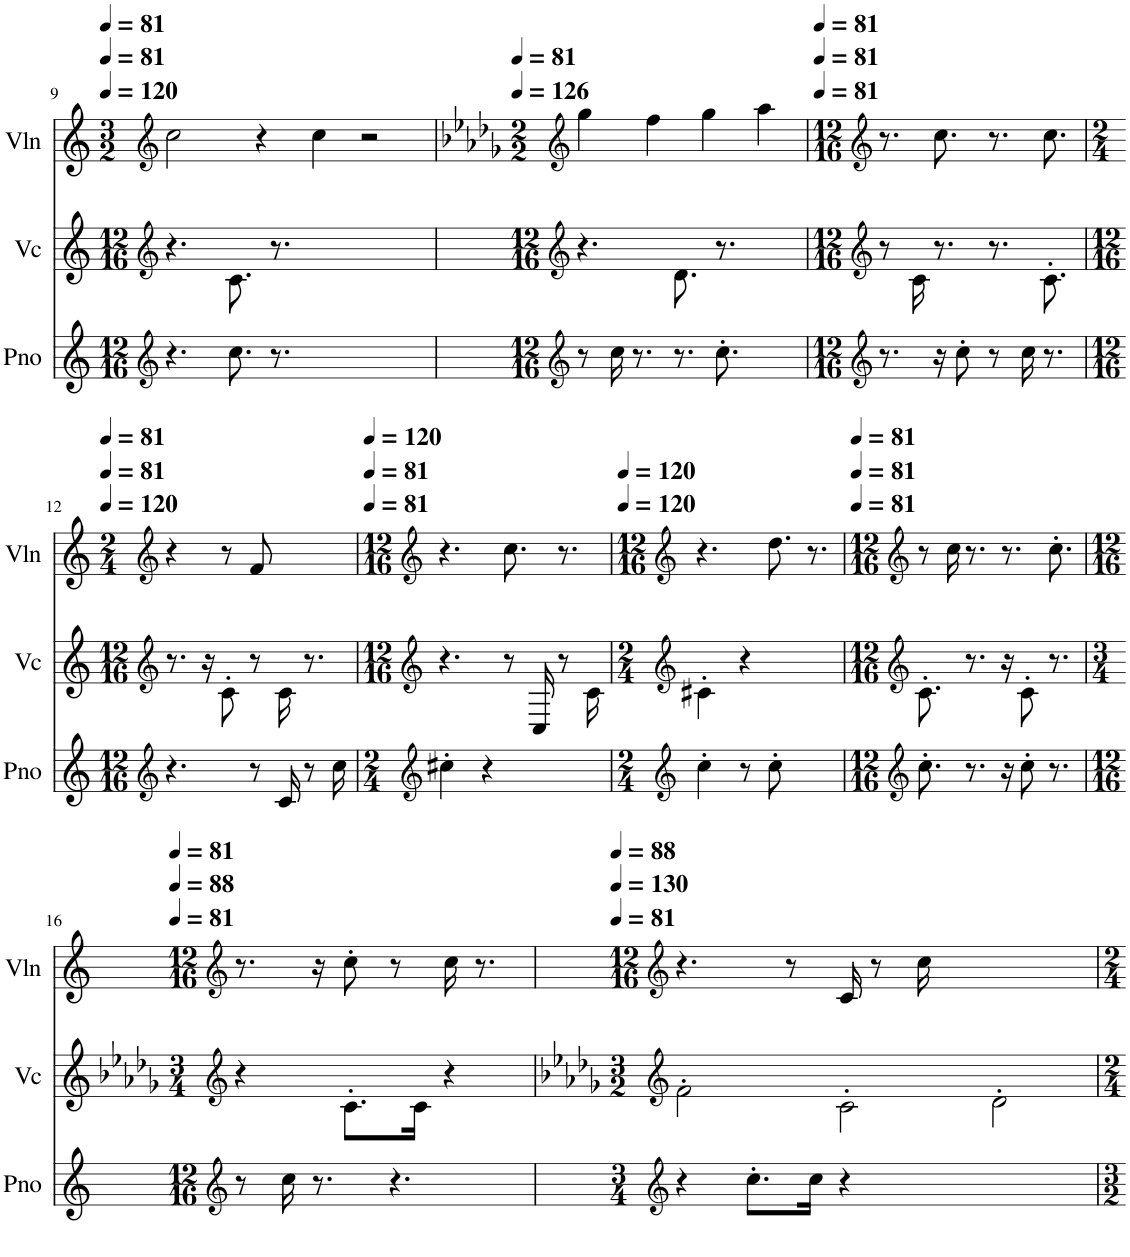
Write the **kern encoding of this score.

**kern	**kern	**kern
*part3	*part2	*part1
*staff3	*staff2	*staff1
*I"Piano	*I"Violoncello	*I"Violin
*I'Pno	*I'Vc	*I'Vln
!!LO:PB:g=z
*clefG2	*clefG2	*clefG2
*k[]	*k[]	*k[]
*M12/16	*M12/16	*M3/2
*MM120	*MM120	*MM81
=9	=9	=9
4.r	4.r	2cc\
8.cc\	8.c\	.
.	.	4r
8.r	8.r	.
2.ryy	2.ryy	4cc\
.	.	2r
=10	=10	=10
*clefG2	*clefG2	*clefG2
*	*	*k[b-e-a-d-g-]
*M12/16	*M12/16	*M2/2
*	*	*MM81
8r	4.r	4gg-\
16cc\	.	.
8.r	.	.
.	.	4ff\
8.r	8.d\	.
.	.	4gg-\
8.cc'\	8.r	.
4ryy	4ryy	4aa-\
=11	=11	=11
*clefG2	*clefG2	*clefG2
*	*	*k[]
*M12/16	*M12/16	*M12/16
*	*	*MM81
8.r	8r	8.r
.	16c\	.
16r	8.r	8.cc\
8cc'\	.	.
8r	8.r	8.r
16cc\	.	.
8.r	8.c'\	8.cc\
!!LO:LB:g=z
=12	=12	=12
*clefG2	*clefG2	*clefG2
*M12/16	*M12/16	*M2/4
*	*	*MM81
4.r	8.r	4r
.	16r	.
.	8c'\	8r
8r	8r	8f/
16c/	16c\	4ryy
8r	8.r	.
16cc\	.	.
=13	=13	=13
*clefG2	*clefG2	*clefG2
*M2/4	*M12/16	*M12/16
*	*	*MM120
4cc#X'\	4.r	4.r
4r	.	.
.	8r	8.cc\
4ryy	16C/	.
.	8r	8.r
.	16c\	.
=14	=14	=14
*clefG2	*clefG2	*clefG2
*M2/4	*M2/4	*M12/16
*	*	*MM120
4cc'\	4c#X'\	4.r
8r	4r	.
8cc'\	.	8.dd\
4ryy	4ryy	.
.	.	8.r
=15	=15	=15
*clefG2	*clefG2	*clefG2
*M12/16	*M12/16	*M12/16
*	*	*MM81
8.cc'\	8.c'\	8r
.	.	16cc\
8.r	8.r	8.r
16r	16r	8.r
8cc'\	8c'\	.
8.r	8.r	8.cc'\
!!LO:LB:g=z
=16	=16	=16
*clefG2	*clefG2	*clefG2
*M12/16	*M3/4	*M12/16
*	*	*MM81
8r	4r	8.r
16cc\	.	.
8.r	.	16r
.	8.c'\L	8cc'\
4.r	.	8r
.	16c\Jk	.
.	4r	16cc\
.	.	8.r
=17	=17	=17
*clefG2	*clefG2	*clefG2
*	*k[b-e-a-d-g-]	*
*M3/4	*M3/2	*M12/16
*	*	*MM88
4r	2f'\	4.r
8.cc'\L	.	.
.	.	8r
16cc\Jk	.	.
4r	2c'\	16c/
.	.	8r
.	.	16cc\
2.ryy	.	2.ryy
.	2d-'\	.
=	=	=
*-	*-	*-
